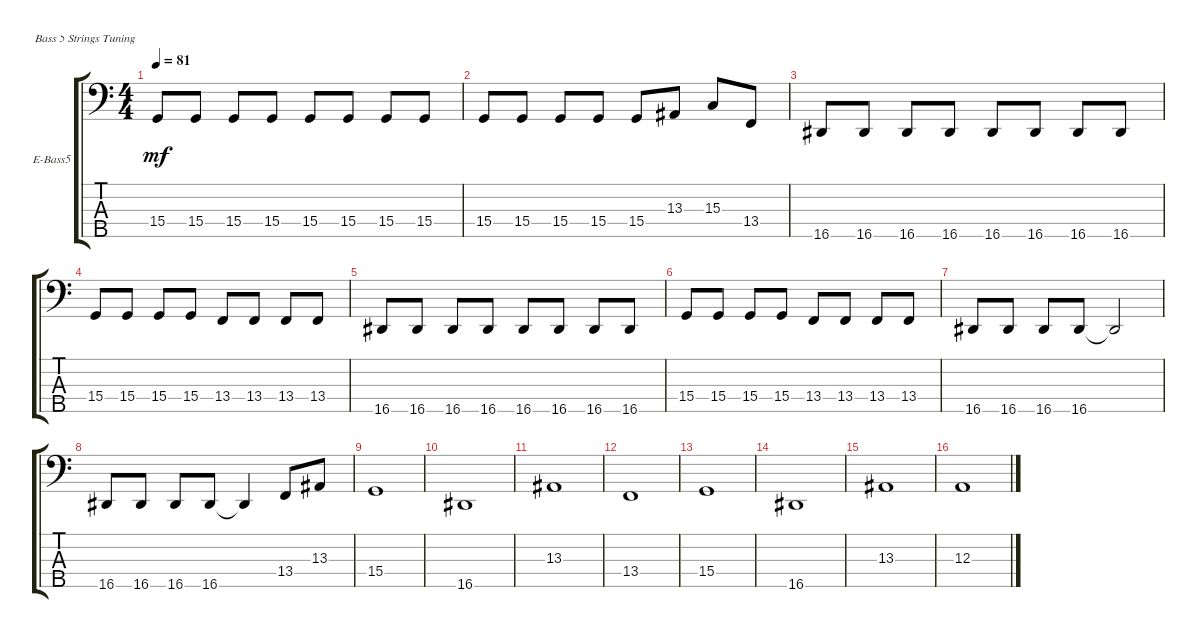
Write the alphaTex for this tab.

\bracketExtendMode groupsimilarinstruments
\firstSystemTrackNameOrientation horizontal
\otherSystemsTrackNameOrientation horizontal
\track ("Sting 5 Bass" "E-Bass5") {instrument electricbassfinger}
\staff {score tabs}
\tuning (G2 D2 A1 E1 B0)
\displaytranspose 0
\ts (4 4)
\tempo 81
\clef f4
\scale
0.333333
\ks c
15.4.8{dy mf} 15.4.8 15.4.8 15.4.8 15.4.8 15.4.8 15.4.8 15.4.8 |
\scale
0.333333 15.4.8 15.4.8 15.4.8 15.4.8 15.4.8 13.3.8 15.3.8 13.4.8 |
\scale
0.333333 16.5.8 16.5.8 16.5.8 16.5.8 16.5.8 16.5.8 16.5.8 16.5.8 |
\scale
0.333333 15.4.8 15.4.8 15.4.8 15.4.8 13.4.8 13.4.8 13.4.8 13.4.8 |
\scale
0.333333 16.5.8 16.5.8 16.5.8 16.5.8 16.5.8 16.5.8 16.5.8 16.5.8 |
\scale
0.333333 15.4.8 15.4.8 15.4.8 15.4.8 13.4.8 13.4.8 13.4.8 13.4.8 |
\scale
0.333333 16.5.8 16.5.8 16.5.8 16.5.8 16.5{t}.2 |
\scale
0.333333 16.5.8 16.5.8 16.5.8 16.5.8 16.5{t}.4 13.4.8 13.3.8 |
\scale
0.333333 15.4.1 |
\scale
0.333333 16.5.1 |
\scale
0.333333 13.3.1 |
\scale
0.333333 13.4.1 |
\scale
0.333333 15.4.1 |
\scale
0.333333 16.5.1 |
\scale
0.333333 13.3.1 |
\scale
0.333333 12.3.1
